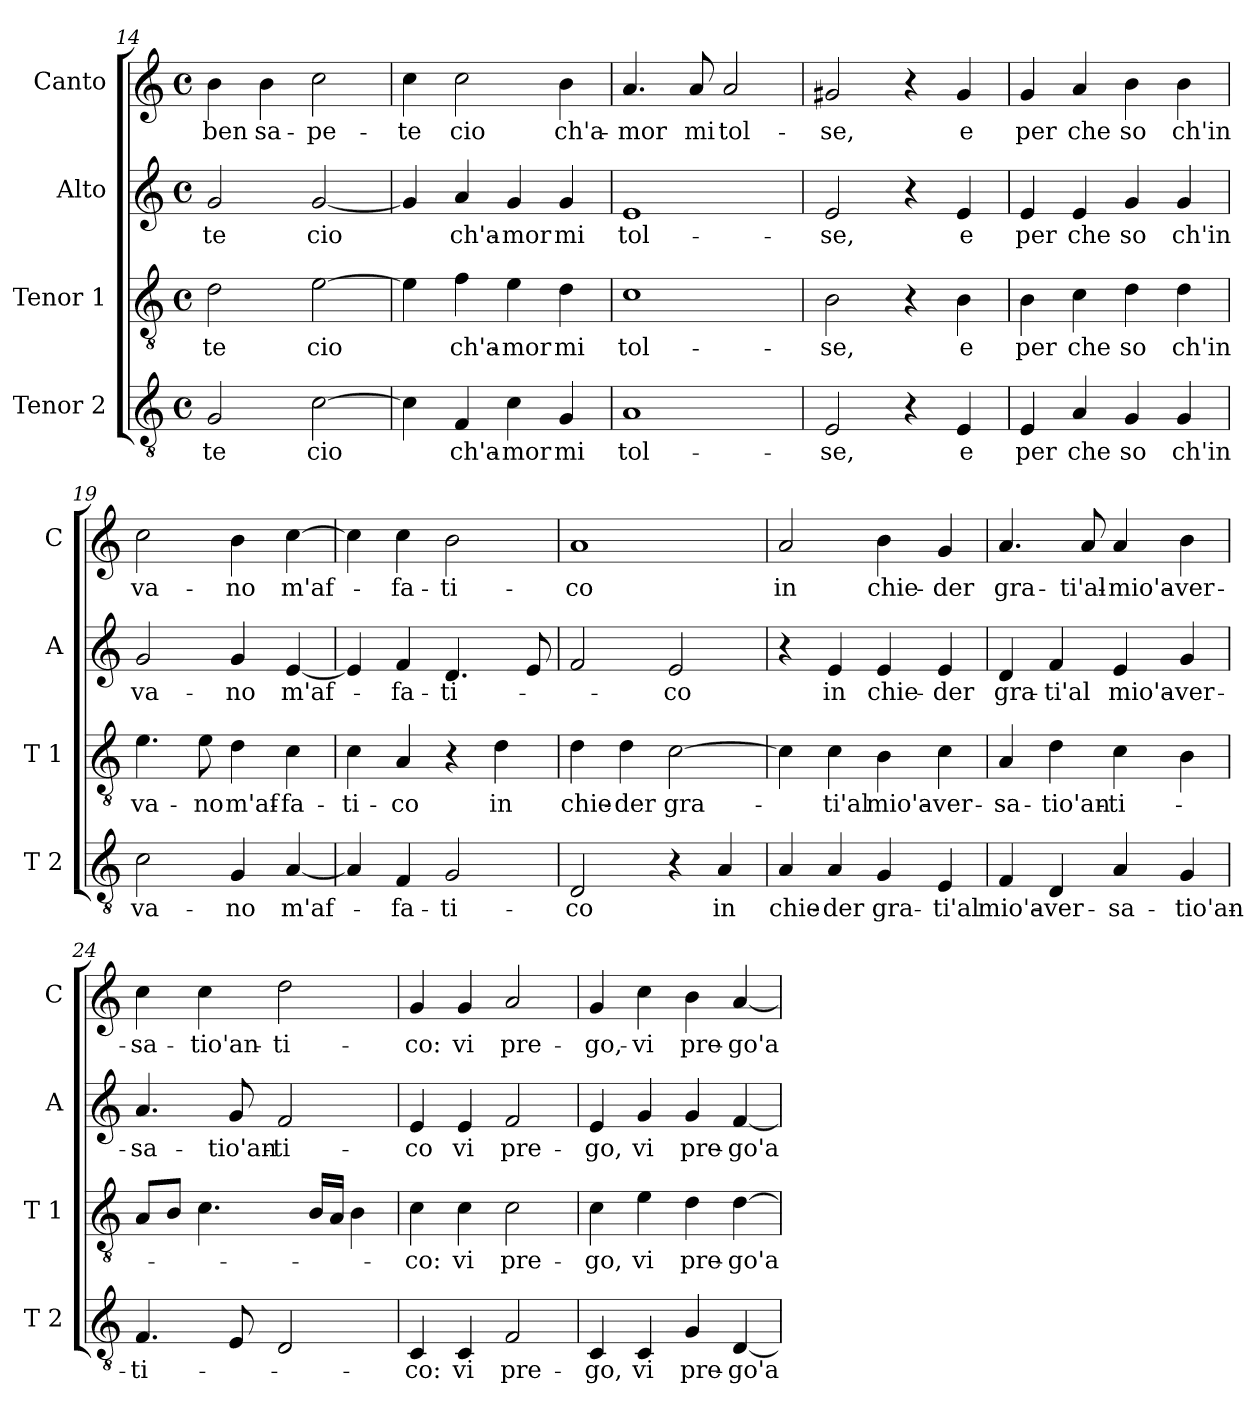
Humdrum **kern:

**kern	**text	**kern	**text	**kern	**text	**kern	**text
*part4	*part4	*part3	*part3	*part2	*part2	*part1	*part1
*staff4	*staff4	*staff3	*staff3	*staff2	*staff2	*staff1	*staff1
*I"Tenor 2	*	*I"Tenor 1	*	*I"Alto	*	*I"Canto	*
*I'T 2	*	*I'T 1	*	*I'A	*	*I'C	*
*clefGv2	*	*clefGv2	*	*clefG2	*	*clefG2	*
*k[]	*	*k[]	*	*k[]	*	*k[]	*
*C:	*	*C:	*	*C:	*	*C:	*
*M4/4	*	*M4/4	*	*M4/4	*	*M4/4	*
*met(c)	*	*met(c)	*	*met(c)	*	*met(c)	*
=14	=14	=14	=14	=14	=14	=14	=14
!	!LO:LY:b	!	!LO:LY:b	!	!LO:LY:b	!	!LO:LY:b
2G/	-te	2d\	-te	2g/	-te	4b\	ben
!	!	!	!	!	!	!	!LO:LY:b
.	.	.	.	.	.	4b\	sa-
!	!LO:LY:b	!	!LO:LY:b	!	!LO:LY:b	!	!LO:LY:b
[2c\	cio	[2e\	cio	[2g/	cio	2cc\	-pe-
=15	=15	=15	=15	=15	=15	=15	=15
!	!	!	!	!	!	!	!LO:LY:b
4c\]	.	4e\]	.	4g/]	.	4cc\	-te
!	!LO:LY:b	!	!LO:LY:b	!	!LO:LY:b	!	!LO:LY:b
4F/	ch'a-	4f\	ch'a-	4a/	ch'a-	2cc\	cio
!	!LO:LY:b	!	!LO:LY:b	!	!LO:LY:b	!	!
4c\	-mor	4e\	-mor	4g/	-mor	.	.
!	!LO:LY:b	!	!LO:LY:b	!	!LO:LY:b	!	!LO:LY:b
4G/	mi	4d\	mi	4g/	mi	4b\	ch'a-
!!LO:PB:g=z
=16	=16	=16	=16	=16	=16	=16	=16
!	!LO:LY:b	!	!LO:LY:b	!	!LO:LY:b	!	!LO:LY:b
1A	tol-	1c	tol-	1e	tol-	4.a/	-mor
!	!	!	!	!	!	!	!LO:LY:b
.	.	.	.	.	.	8a/	mi
!	!	!	!	!	!	!	!LO:LY:b
.	.	.	.	.	.	2a/	tol-
=17	=17	=17	=17	=17	=17	=17	=17
!	!LO:LY:b	!	!LO:LY:b	!	!LO:LY:b	!	!LO:LY:b
2E/	-se,	2B\	-se,	2e/	-se,	2g#X/	-se,
4r	.	4r	.	4r	.	4r	.
!	!LO:LY:b	!	!LO:LY:b	!	!LO:LY:b	!	!LO:LY:b
4E/	e	4B\	e	4e/	e	4g#/	e
=18	=18	=18	=18	=18	=18	=18	=18
!	!LO:LY:b	!	!LO:LY:b	!	!LO:LY:b	!	!LO:LY:b
4E/	per	4B\	per	4e/	per	4g/	per
!	!LO:LY:b	!	!LO:LY:b	!	!LO:LY:b	!	!LO:LY:b
4A/	che	4c\	che	4e/	che	4a/	che
!	!LO:LY:b	!	!LO:LY:b	!	!LO:LY:b	!	!LO:LY:b
4G/	so	4d\	so	4g/	so	4b\	so
!	!LO:LY:b	!	!LO:LY:b	!	!LO:LY:b	!	!LO:LY:b
4G/	ch'in	4d\	ch'in	4g/	ch'in	4b\	ch'in
=19	=19	=19	=19	=19	=19	=19	=19
!	!LO:LY:b	!	!LO:LY:b	!	!LO:LY:b	!	!LO:LY:b
2c\	va-	4.e\	va-	2g/	va-	2cc\	va-
!	!	!	!LO:LY:b	!	!	!	!
.	.	8e\	-no	.	.	.	.
!	!LO:LY:b	!	!LO:LY:b	!	!LO:LY:b	!	!LO:LY:b
4G/	-no	4d\	m'af-	4g/	-no	4b\	-no
!	!LO:LY:b	!	!LO:LY:b	!	!LO:LY:b	!	!LO:LY:b
[4A/	m'af-	4c\	-fa-	[4e/	m'af-	[4cc\	m'af-
=20	=20	=20	=20	=20	=20	=20	=20
!	!	!	!LO:LY:b	!	!	!	!
4A/]	.	4c\	-ti-	4e/]	.	4cc\]	.
!	!LO:LY:b	!	!LO:LY:b	!	!LO:LY:b	!	!LO:LY:b
4F/	-fa-	4A/	-co	4f/	-fa-	4cc\	-fa-
!	!LO:LY:b	!	!	!	!LO:LY:b	!	!LO:LY:b
2G/	-ti-	4r	.	4.d/	-ti-	2b\	-ti-
!	!	!	!LO:LY:b	!	!	!	!
.	.	4d\	in	.	.	.	.
.	.	.	.	8e/	.	.	.
!!LO:LB:g=z
=21	=21	=21	=21	=21	=21	=21	=21
!	!LO:LY:b	!	!LO:LY:b	!	!	!	!LO:LY:b
2D/	-co	4d\	chie-	2f/	.	1a	-co
!	!	!	!LO:LY:b	!	!	!	!
.	.	4d\	-der	.	.	.	.
!	!	!	!LO:LY:b	!	!LO:LY:b	!	!
4r	.	[2c\	gra-	2e/	-co	.	.
!	!LO:LY:b	!	!	!	!	!	!
4A/	in	.	.	.	.	.	.
=22	=22	=22	=22	=22	=22	=22	=22
!	!LO:LY:b	!	!	!	!	!	!LO:LY:b
4A/	chie-	4c\]	.	4r	.	2a/	in
!	!LO:LY:b	!	!LO:LY:b	!	!LO:LY:b	!	!
4A/	-der	4c\	-ti'al	4e/	in	.	.
!	!LO:LY:b	!	!LO:LY:b	!	!LO:LY:b	!	!LO:LY:b
4G/	gra-	4B\	mio'a-	4e/	chie-	4b\	chie-
!	!LO:LY:b	!	!LO:LY:b	!	!LO:LY:b	!	!LO:LY:b
4E/	-ti'al	4c\	-ver-	4e/	-der	4g/	-der
=23	=23	=23	=23	=23	=23	=23	=23
!	!LO:LY:b	!	!LO:LY:b	!	!LO:LY:b	!	!LO:LY:b
4F/	mio'a-	4A/	-sa-	4d/	gra-	4.a/	gra-
!	!LO:LY:b	!	!LO:LY:b	!	!LO:LY:b	!	!
4D/	-ver-	4d\	-tio'an-	4f/	-ti'al	.	.
!	!	!	!	!	!	!	!LO:LY:b
.	.	.	.	.	.	8a/	-ti'al-
!	!LO:LY:b	!	!LO:LY:b	!	!LO:LY:b	!	!LO:LY:b
4A/	-sa-	4c\	-ti-	4e/	mio'a-	4a/	-mio'a-
!	!LO:LY:b	!	!	!	!LO:LY:b	!	!LO:LY:b
4G/	-tio'an-	4B\	.	4g/	-ver-	4b\	-ver-
=24	=24	=24	=24	=24	=24	=24	=24
!	!LO:LY:b	!	!	!	!LO:LY:b	!	!LO:LY:b
4.F/	-ti-	8A/L	.	4.a/	-sa-	4cc\	-sa-
.	.	8B/J	.	.	.	.	.
!	!	!	!	!	!	!	!LO:LY:b
.	.	4.c\	.	.	.	4cc\	-tio'an-
!	!	!	!	!	!LO:LY:b	!	!
8E/	.	.	.	8g/	-tio'an-	.	.
!	!	!	!	!	!LO:LY:b	!	!LO:LY:b
2D/	.	.	.	2f/	-ti-	2dd\	-ti-
.	.	16B/LL	.	.	.	.	.
.	.	16A/JJ	.	.	.	.	.
.	.	4B\	.	.	.	.	.
!!LO:LB:g=z
=25	=25	=25	=25	=25	=25	=25	=25
!	!LO:LY:b	!	!LO:LY:b	!	!LO:LY:b	!	!LO:LY:b
4C/	-co:	4c\	-co:	4e/	-co	4g/	-co:
!	!LO:LY:b	!	!LO:LY:b	!	!LO:LY:b	!	!LO:LY:b
4C/	vi	4c\	vi	4e/	vi	4g/	vi
!	!LO:LY:b	!	!LO:LY:b	!	!LO:LY:b	!	!LO:LY:b
2F/	pre-	2c\	pre-	2f/	pre-	2a/	pre-
=26	=26	=26	=26	=26	=26	=26	=26
!	!LO:LY:b	!	!LO:LY:b	!	!LO:LY:b	!	!LO:LY:b
4C/	-go,	4c\	-go,	4e/	-go,	4g/	-go,-
!	!LO:LY:b	!	!LO:LY:b	!	!LO:LY:b	!	!LO:LY:b
4C/	vi	4e\	vi	4g/	vi	4cc\	-vi
!	!LO:LY:b	!	!LO:LY:b	!	!LO:LY:b	!	!LO:LY:b
4G/	pre-	4d\	pre-	4g/	pre-	4b\	pre-
!	!LO:LY:b	!	!LO:LY:b	!	!LO:LY:b	!	!LO:LY:b
[4D/	-go'a-	[4d\	-go'a-	[4f/	-go'a-	[4a/	-go'a-
=	=	=	=	=	=	=	=
*-	*-	*-	*-	*-	*-	*-	*-
